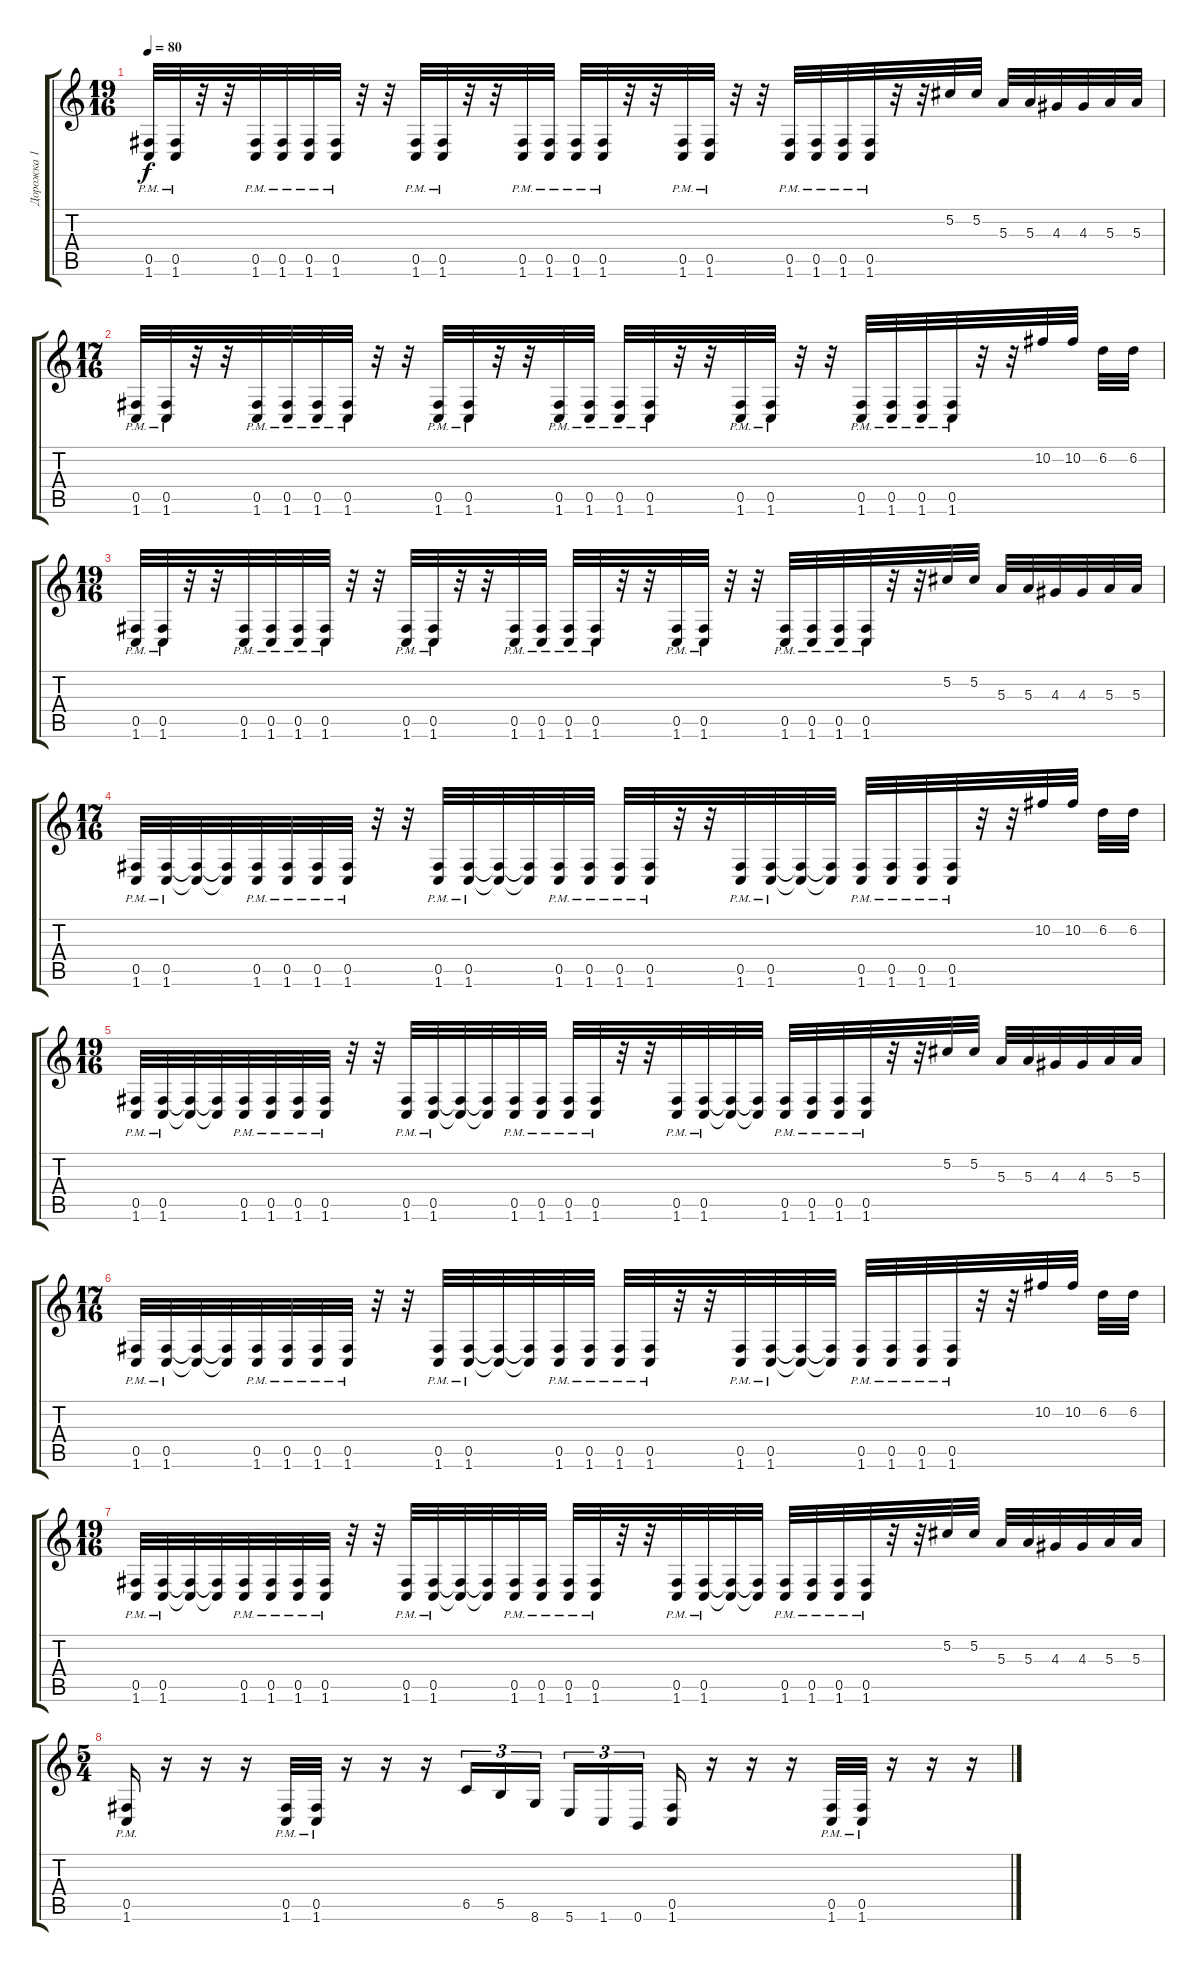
\track ("Дорожка 1" "Дорожка 1") {instrument distortionguitar}
\staff {score tabs}
\tuning (Db4 Ab3 E3 B2 Gb2 B1) {hide}
\ts (19 16)
\tempo 80
\clef g2
\ks c
(0.5{pm} 1.6{pm}).32{dy f} (0.5{pm} 1.6{pm}).32 r.32 r.32 (0.5{pm} 1.6{pm}).32 (0.5{pm} 1.6{pm}).32 (0.5{pm} 1.6{pm}).32 (0.5{pm} 1.6{pm}).32 r.32 r.32 (0.5{pm} 1.6{pm}).32 (0.5{pm} 1.6{pm}).32 r.32 r.32 (0.5{pm} 1.6{pm}).32 (0.5{pm} 1.6{pm}).32 (0.5{pm} 1.6{pm}).32 (0.5{pm} 1.6{pm}).32 r.32 r.32 (0.5{pm} 1.6).32 (0.5{pm} 1.6).32 r.32 r.32 (0.5{pm} 1.6{pm}).32 (0.5{pm} 1.6{pm}).32 (0.5{pm} 1.6{pm}).32 (0.5{pm} 1.6{pm}).32 r.32 r.32 5.2.32 5.2.32 5.3.32 5.3.32 4.3.32 4.3.32 5.3.32 5.3.32 |
\ts (17 16)
(0.5{pm} 1.6{pm}).32 (0.5{pm} 1.6{pm}).32 r.32 r.32 (0.5{pm} 1.6{pm}).32 (0.5{pm} 1.6{pm}).32 (0.5{pm} 1.6{pm}).32 (0.5{pm} 1.6{pm}).32 r.32 r.32 (0.5{pm} 1.6{pm}).32 (0.5{pm} 1.6{pm}).32 r.32 r.32 (0.5{pm} 1.6{pm}).32 (0.5{pm} 1.6{pm}).32 (0.5{pm} 1.6{pm}).32 (0.5{pm} 1.6{pm}).32 r.32 r.32 (0.5{pm} 1.6).32 (0.5{pm} 1.6).32 r.32 r.32 (0.5{pm} 1.6{pm}).32 (0.5{pm} 1.6{pm}).32 (0.5{pm} 1.6{pm}).32 (0.5{pm} 1.6{pm}).32 r.32 r.32 10.2.32 10.2.32 6.2.32 6.2.32 |
\ts (19 16)
(0.5{pm} 1.6{pm}).32 (0.5{pm} 1.6{pm}).32 r.32 r.32 (0.5{pm} 1.6{pm}).32 (0.5{pm} 1.6{pm}).32 (0.5{pm} 1.6{pm}).32 (0.5{pm} 1.6{pm}).32 r.32 r.32 (0.5{pm} 1.6{pm}).32 (0.5{pm} 1.6{pm}).32 r.32 r.32 (0.5{pm} 1.6{pm}).32 (0.5{pm} 1.6{pm}).32 (0.5{pm} 1.6{pm}).32 (0.5{pm} 1.6{pm}).32 r.32 r.32 (0.5{pm} 1.6).32 (0.5{pm} 1.6).32 r.32 r.32 (0.5{pm} 1.6{pm}).32 (0.5{pm} 1.6{pm}).32 (0.5{pm} 1.6{pm}).32 (0.5{pm} 1.6{pm}).32 r.32 r.32 5.2.32 5.2.32 5.3.32 5.3.32 4.3.32 4.3.32 5.3.32 5.3.32 |
\ts (17 16)
(0.5{pm} 1.6{pm}).32 (0.5{pm} 1.6).32 (0.5{t} 1.6{t}).32 (0.5{t} 1.6{t}).32 (0.5{pm} 1.6{pm}).32 (0.5{pm} 1.6{pm}).32 (0.5{pm} 1.6{pm}).32 (0.5{pm} 1.6{pm}).32 r.32 r.32 (0.5{pm} 1.6{pm}).32 (0.5{pm} 1.6).32 (0.5{t} 1.6{t}).32 (0.5{t} 1.6{t}).32 (0.5{pm} 1.6{pm}).32 (0.5{pm} 1.6{pm}).32 (0.5{pm} 1.6{pm}).32 (0.5{pm} 1.6{pm}).32 r.32 r.32 (0.5{pm} 1.6).32 (0.5{pm} 1.6).32 (0.5{t} 1.6{t}).32 (0.5{t} 1.6{t}).32 (0.5{pm} 1.6{pm}).32 (0.5{pm} 1.6{pm}).32 (0.5{pm} 1.6{pm}).32 (0.5{pm} 1.6{pm}).32 r.32 r.32 10.2.32 10.2.32 6.2.32 6.2.32 |
\ts (19 16)
(0.5{pm} 1.6{pm}).32 (0.5{pm} 1.6).32 (0.5{t} 1.6{t}).32 (0.5{t} 1.6{t}).32 (0.5{pm} 1.6{pm}).32 (0.5{pm} 1.6{pm}).32 (0.5{pm} 1.6{pm}).32 (0.5{pm} 1.6{pm}).32 r.32 r.32 (0.5{pm} 1.6{pm}).32 (0.5{pm} 1.6).32 (0.5{t} 1.6{t}).32 (0.5{t} 1.6{t}).32 (0.5{pm} 1.6{pm}).32 (0.5{pm} 1.6{pm}).32 (0.5{pm} 1.6{pm}).32 (0.5{pm} 1.6{pm}).32 r.32 r.32 (0.5{pm} 1.6).32 (0.5{pm} 1.6).32 (0.5{t} 1.6{t}).32 (0.5{t} 1.6{t}).32 (0.5{pm} 1.6{pm}).32 (0.5{pm} 1.6{pm}).32 (0.5{pm} 1.6{pm}).32 (0.5{pm} 1.6{pm}).32 r.32 r.32 5.2.32 5.2.32 5.3.32 5.3.32 4.3.32 4.3.32 5.3.32 5.3.32 |
\ts (17 16)
(0.5{pm} 1.6{pm}).32 (0.5{pm} 1.6).32 (0.5{t} 1.6{t}).32 (0.5{t} 1.6{t}).32 (0.5{pm} 1.6{pm}).32 (0.5{pm} 1.6{pm}).32 (0.5{pm} 1.6{pm}).32 (0.5{pm} 1.6{pm}).32 r.32 r.32 (0.5{pm} 1.6{pm}).32 (0.5{pm} 1.6).32 (0.5{t} 1.6{t}).32 (0.5{t} 1.6{t}).32 (0.5{pm} 1.6{pm}).32 (0.5{pm} 1.6{pm}).32 (0.5{pm} 1.6{pm}).32 (0.5{pm} 1.6{pm}).32 r.32 r.32 (0.5{pm} 1.6).32 (0.5{pm} 1.6).32 (0.5{t} 1.6{t}).32 (0.5{t} 1.6{t}).32 (0.5{pm} 1.6{pm}).32 (0.5{pm} 1.6{pm}).32 (0.5{pm} 1.6{pm}).32 (0.5{pm} 1.6{pm}).32 r.32 r.32 10.2.32 10.2.32 6.2.32 6.2.32 |
\ts (19 16)
(0.5{pm} 1.6{pm}).32 (0.5{pm} 1.6).32 (0.5{t} 1.6{t}).32 (0.5{t} 1.6{t}).32 (0.5{pm} 1.6{pm}).32 (0.5{pm} 1.6{pm}).32 (0.5{pm} 1.6{pm}).32 (0.5{pm} 1.6{pm}).32 r.32 r.32 (0.5{pm} 1.6{pm}).32 (0.5{pm} 1.6).32 (0.5{t} 1.6{t}).32 (0.5{t} 1.6{t}).32 (0.5{pm} 1.6{pm}).32 (0.5{pm} 1.6{pm}).32 (0.5{pm} 1.6{pm}).32 (0.5{pm} 1.6{pm}).32 r.32 r.32 (0.5{pm} 1.6).32 (0.5{pm} 1.6).32 (0.5{t} 1.6{t}).32 (0.5{t} 1.6{t}).32 (0.5{pm} 1.6{pm}).32 (0.5{pm} 1.6{pm}).32 (0.5{pm} 1.6{pm}).32 (0.5{pm} 1.6{pm}).32 r.32 r.32 5.2.32 5.2.32 5.3.32 5.3.32 4.3.32 4.3.32 5.3.32 5.3.32 |
\ts (5 4)
(0.5{pm} 1.6).16 r.16 r.16 r.16 (0.5{pm} 1.6).32 (0.5{pm} 1.6).32 r.16 r.16 r.16 6.5.16{tu (3 2)} 5.5.16{tu (3 2)} 8.6.16{tu (3 2)} 5.6.16{tu (3 2)} 1.6.16{tu (3 2)} 0.6.16{tu (3 2)} (0.5 1.6).16 r.16 r.16 r.16 (0.5{pm} 1.6).32 (0.5{pm} 1.6).32 r.16 r.16 r.16
